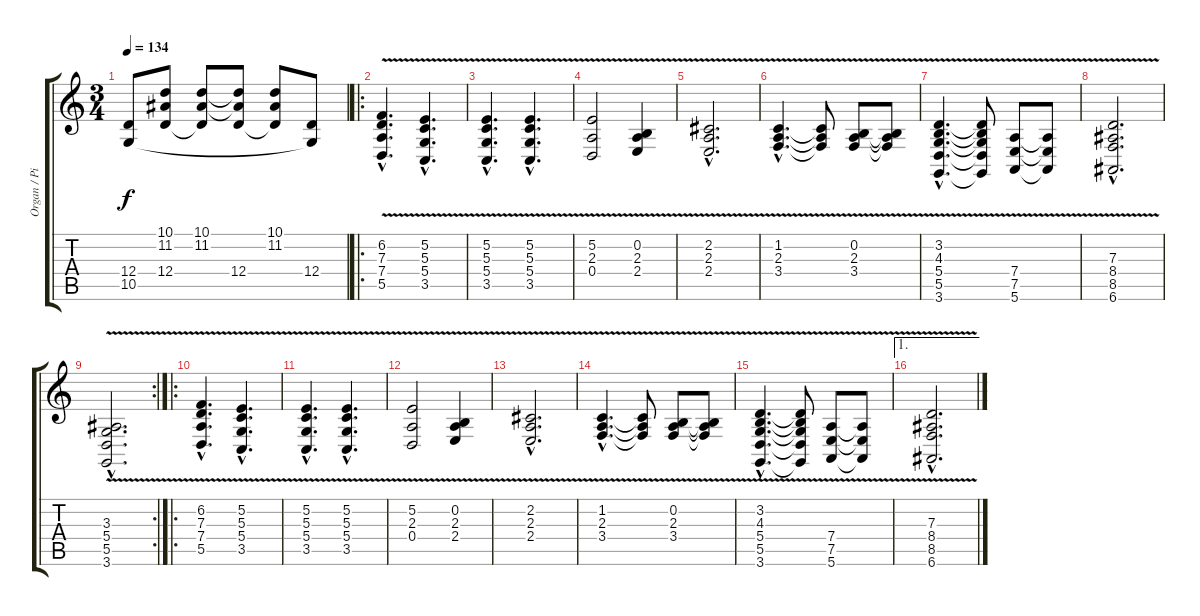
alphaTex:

\track ("Organ / Piano" "Organ / Pi") {instrument drawbarorgan}
\staff {score tabs}
\tuning (E4 B3 G3 D3 A2 E2) {hide}
\ts (3 4)
\tempo 134
\clef g2
\ks c
(12.4{t} 10.5).8{dy f volume 14 instrument brightacousticpiano} (10.1{t} 11.2{t} 12.4).8 (10.1 11.2 12.4{t}).8 (10.1{t} 11.2{t} 12.4).8 (10.1 11.2 12.4{t}).8 (12.4 10.5{t}).8 |
\ro
(6.2{v hac} 7.3{hac} 7.4{hac} 5.5{hac}).4{d} (5.2{v hac} 5.3{hac} 5.4{hac} 3.5{hac}).4{d} |
(5.2{v hac} 5.3{hac} 5.4{hac} 3.5{hac}).4{d} (5.2{v hac} 5.3{hac} 5.4{hac} 3.5{hac}).4{d} |
(5.2{v} 2.3 0.4).2 (0.2{v} 2.3 2.4).4 |
(2.2{v hac} 2.3{hac} 2.4{hac}).2{d} |
(1.2{hac} 2.3{v hac} 3.4{hac}).4{d} (1.2{t} 2.3{t} 3.4{t}).8 (0.2 2.3{v} 3.4).8 (0.2{t} 2.3{t} 3.4{t}).8 |
(3.2{hac} 4.3{v hac} 5.4{hac} 5.5{hac} 3.6{hac}).4{d} (3.2{t} 4.3{t} 5.4{t} 5.5{t} 3.6{t}).8 (7.4{v} 7.5 5.6).8 (7.4{t} 7.5{t} 5.6{t}).8 |
(7.3{hac} 8.4{v hac} 8.5{hac} 6.6{hac}).2{d} |
\rc 2
(3.3{v hac} 5.4{hac} 5.5{hac} 3.6{hac}).2{d} |
\ro
(6.2{v hac} 7.3{hac} 7.4{hac} 5.5{hac}).4{d} (5.2{v hac} 5.3{hac} 5.4{hac} 3.5{hac}).4{d} |
(5.2{v hac} 5.3{hac} 5.4{hac} 3.5{hac}).4{d} (5.2{v hac} 5.3{hac} 5.4{hac} 3.5{hac}).4{d} |
(5.2{v} 2.3 0.4).2 (0.2{v} 2.3 2.4).4 |
(2.2{v hac} 2.3{hac} 2.4{hac}).2{d} |
(1.2{hac} 2.3{v hac} 3.4{hac}).4{d} (1.2{t} 2.3{t} 3.4{t}).8 (0.2 2.3{v} 3.4).8 (0.2{t} 2.3{t} 3.4{t}).8 |
(3.2{hac} 4.3{v hac} 5.4{hac} 5.5{hac} 3.6{hac}).4{d} (3.2{t} 4.3{t} 5.4{t} 5.5{t} 3.6{t}).8 (7.4{v} 7.5 5.6).8 (7.4{t} 7.5{t} 5.6{t}).8 |
\ae 1
(7.3{hac} 8.4{v hac} 8.5{hac} 6.6{hac}).2{d}
